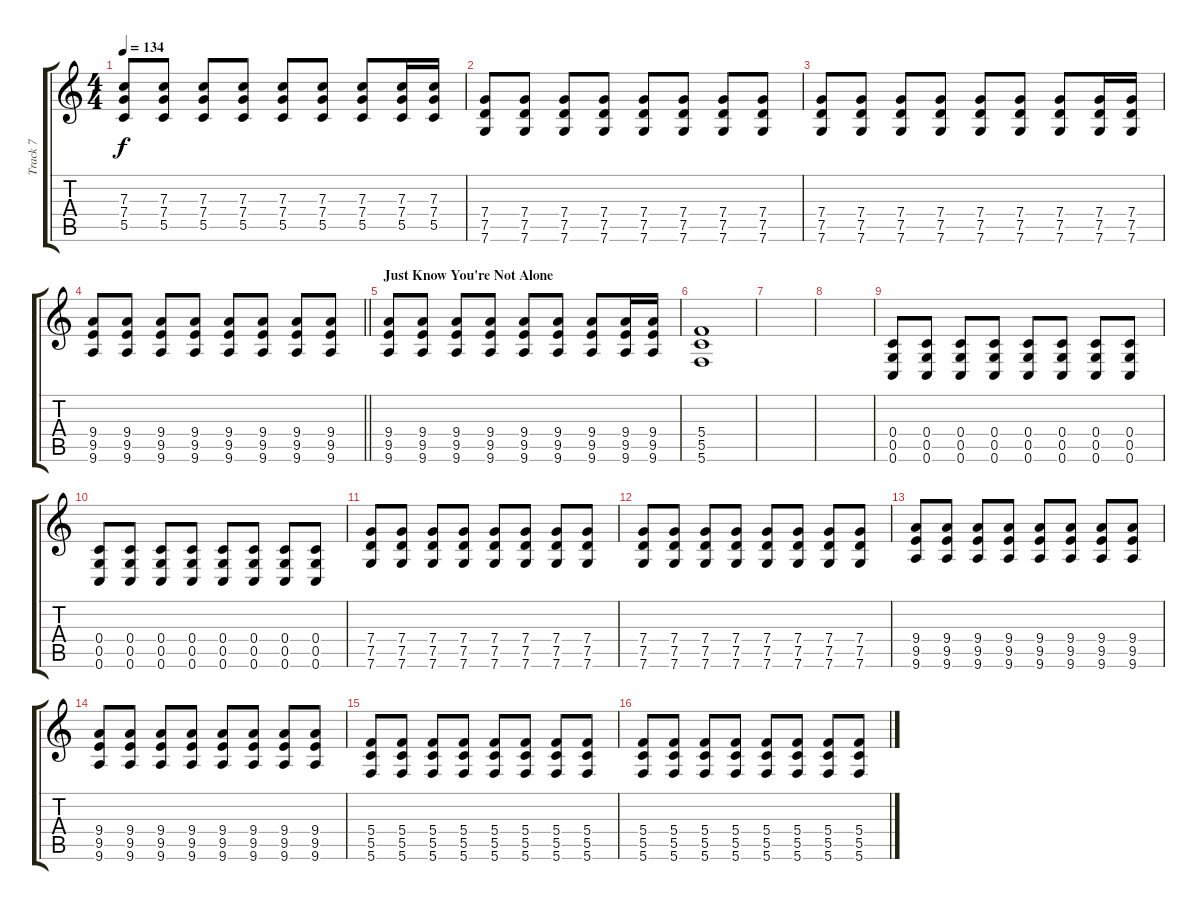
\track ("Track 7" "Track 7") {instrument distortionguitar}
\staff {score tabs}
\tuning (D4 A3 F3 C3 G2 C2) {hide}
\ts (4 4)
\tempo 134
\clef g2
\ks c
(7.3 7.4 5.5).8{dy f} (7.3 7.4 5.5).8 (7.3 7.4 5.5).8 (7.3 7.4 5.5).8 (7.3 7.4 5.5).8 (7.3 7.4 5.5).8 (7.3 7.4 5.5).8 (7.3 7.4 5.5).16 (7.3 7.4 5.5).16 |
(7.4 7.5 7.6).8 (7.4 7.5 7.6).8 (7.4 7.5 7.6).8 (7.4 7.5 7.6).8 (7.4 7.5 7.6).8 (7.4 7.5 7.6).8 (7.4 7.5 7.6).8 (7.4 7.5 7.6).8 |
(7.4 7.5 7.6).8 (7.4 7.5 7.6).8 (7.4 7.5 7.6).8 (7.4 7.5 7.6).8 (7.4 7.5 7.6).8 (7.4 7.5 7.6).8 (7.4 7.5 7.6).8 (7.4 7.5 7.6).16 (7.4 7.5 7.6).16 |
\barLineRight lightlight
(9.4 9.5 9.6).8 (9.4 9.5 9.6).8 (9.4 9.5 9.6).8 (9.4 9.5 9.6).8 (9.4 9.5 9.6).8 (9.4 9.5 9.6).8 (9.4 9.5 9.6).8 (9.4 9.5 9.6).8 |
\section ("" "Just Know You're Not Alone")
(9.4 9.5 9.6).8 (9.4 9.5 9.6).8 (9.4 9.5 9.6).8 (9.4 9.5 9.6).8 (9.4 9.5 9.6).8 (9.4 9.5 9.6).8 (9.4 9.5 9.6).8 (9.4 9.5 9.6).16 (9.4 9.5 9.6).16 |
(5.4 5.5 5.6).1 |
|
|
(0.4 0.5 0.6).8 (0.4 0.5 0.6).8 (0.4 0.5 0.6).8 (0.4 0.5 0.6).8 (0.4 0.5 0.6).8 (0.4 0.5 0.6).8 (0.4 0.5 0.6).8 (0.4 0.5 0.6).8 |
(0.4 0.5 0.6).8 (0.4 0.5 0.6).8 (0.4 0.5 0.6).8 (0.4 0.5 0.6).8 (0.4 0.5 0.6).8 (0.4 0.5 0.6).8 (0.4 0.5 0.6).8 (0.4 0.5 0.6).8 |
(7.4 7.5 7.6).8 (7.4 7.5 7.6).8 (7.4 7.5 7.6).8 (7.4 7.5 7.6).8 (7.4 7.5 7.6).8 (7.4 7.5 7.6).8 (7.4 7.5 7.6).8 (7.4 7.5 7.6).8 |
(7.4 7.5 7.6).8 (7.4 7.5 7.6).8 (7.4 7.5 7.6).8 (7.4 7.5 7.6).8 (7.4 7.5 7.6).8 (7.4 7.5 7.6).8 (7.4 7.5 7.6).8 (7.4 7.5 7.6).8 |
(9.4 9.5 9.6).8 (9.4 9.5 9.6).8 (9.4 9.5 9.6).8 (9.4 9.5 9.6).8 (9.4 9.5 9.6).8 (9.4 9.5 9.6).8 (9.4 9.5 9.6).8 (9.4 9.5 9.6).8 |
(9.4 9.5 9.6).8 (9.4 9.5 9.6).8 (9.4 9.5 9.6).8 (9.4 9.5 9.6).8 (9.4 9.5 9.6).8 (9.4 9.5 9.6).8 (9.4 9.5 9.6).8 (9.4 9.5 9.6).8 |
(5.4 5.5 5.6).8 (5.4 5.5 5.6).8 (5.4 5.5 5.6).8 (5.4 5.5 5.6).8 (5.4 5.5 5.6).8 (5.4 5.5 5.6).8 (5.4 5.5 5.6).8 (5.4 5.5 5.6).8 |
(5.4 5.5 5.6).8 (5.4 5.5 5.6).8 (5.4 5.5 5.6).8 (5.4 5.5 5.6).8 (5.4 5.5 5.6).8 (5.4 5.5 5.6).8 (5.4 5.5 5.6).8 (5.4 5.5 5.6).8
